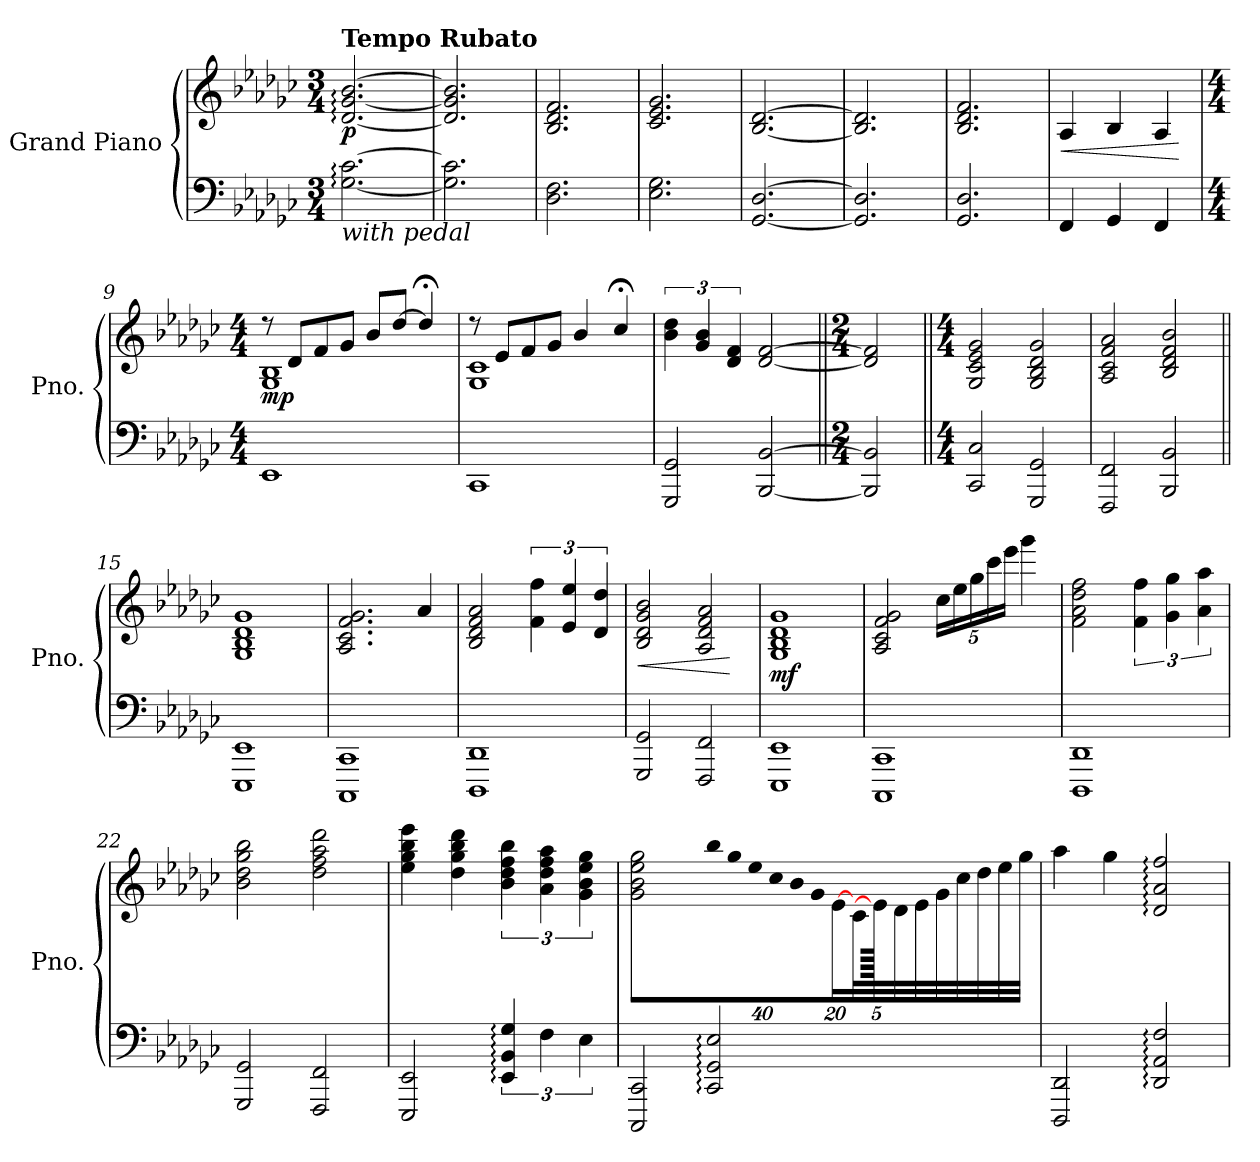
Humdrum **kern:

**kern	**kern	**dynam
*part1	*part1	*part1
*staff2	*staff1	*staff1/2
*I"Grand Piano	*	*
*I'Pno.	*	*
*clefF4	*clefG2	*
*k[b-e-a-d-g-c-]	*k[b-e-a-d-g-c-]	*
*M3/4	*M3/4	*
*MM85	*MM85	*
=1	=1	=1
!	!LO:TX:a:B:t=Tempo Rubato	!
!LO:TX:b:i:t=with pedal	!	!
!	!	!LO:DY:b
[2.G-\: [2.c-\:	[2.d-/: [2.g-/: [2.b-/:	p
=2	=2	=2
2.G-\] 2.c-\]	2.d-/] 2.g-/] 2.b-/]	.
=3	=3	=3
2.D-\ 2.F\	2.B-/ 2.d-/ 2.f/	.
=4	=4	=4
2.E-\ 2.G-\	2.c-/ 2.e-/ 2.g-/	.
=5	=5	=5
[2.GG-/ [2.D-/	[2.B-/ [2.d-/	.
=6	=6	=6
2.GG-/] 2.D-/]	2.B-/] 2.d-/]	.
=7	=7	=7
2.GG-/ 2.D-/	2.B-/ 2.d-/ 2.f/	.
=8	=8	=8
!	!	!LO:HP:b
4FF/	4A-/	<
4GG-/	4B-/	.
4FF/	4A-/	.
.	.	[
=9	=9	=9
*M4/4	*M4/4	*
*	*^	*
!	!	!	!LO:DY:b
1EE-	8r	1G- 1B-	mp
.	8d-/L	.	.
.	8f/	.	.
.	8g-/J	.	.
.	8b-/L	.	.
.	[8dd-/J	.	.
.	4dd-;</]	.	.
=10	=10	=10	=10
1CC-	8r	1G- 1c-	.
.	8e-/L	.	.
.	8f/	.	.
.	8g-/J	.	.
.	4b-/	.	.
.	4cc-;</	.	.
*	*v	*v	*
=11	=11	=11
2GGG-/ 2GG-/	6b-\ 6dd-\	.
.	6g-/ 6b-/	.
.	6d-/ 6f/	.
[2BBB-/ [2BB-/	[2d-/ [2f/	.
=12||	=12||	=12||
*M2/4	*M2/4	*
2BBB-/] 2BB-/]	2d-/] 2f/]	.
!!LO:LB:g=z
=13||	=13||	=13||
*M4/4	*M4/4	*
2CC-/ 2C-/	2G-/ 2c-/ 2e-/ 2g-/	.
2GGG-/ 2GG-/	2G-/ 2B-/ 2d-/ 2g-/	.
=14	=14	=14
2FFF/ 2FF/	2A-/ 2c-/ 2f/ 2a-/	.
2BBB-/ 2BB-/	2B-/ 2d-/ 2f/ 2b-/	.
=15||	=15||	=15||
1EEE- 1EE-	1G- 1B- 1d- 1g-	.
=16	=16	=16
1CCC- 1CC-	2.A-/ 2.c-/ 2.f/ 2.g-/	.
.	4a-/	.
=17	=17	=17
1DDD- 1DD-	2B-/ 2d-/ 2f/ 2a-/	.
.	6f\ 6ff\	.
.	6e-/ 6ee-/	.
.	6d-/ 6dd-/	.
=18	=18	=18
!	!	!LO:HP:b
2GGG-/ 2GG-/	2B-/ 2d-/ 2g-/ 2b-/	<
2FFF/ 2FF/	2A-/ 2d-/ 2f/ 2a-/	.
.	.	[
=19	=19	=19
!	!	!LO:DY:b
1EEE- 1EE-	1G- 1B- 1d- 1g-	mf
=20	=20	=20
1CCC- 1CC-	2A-/ 2c-/ 2f/ 2g-/	.
*	*Xbrackettup	*
.	20cc-\LL	.
.	20ee-\	.
.	20gg-\	.
.	20ccc-\	.
.	20eee-\JJ	.
.	4ggg-\	.
=21	=21	=21
1DDD- 1DD-	2f\ 2a-\ 2dd-\ 2ff\	.
*	*brackettup	*
.	6f\ 6ff\	.
.	6g-\ 6gg-\	.
.	6a-\ 6aa-\	.
=22	=22	=22
2GGG-/ 2GG-/	2b-\ 2dd-\ 2gg-\ 2bb-\	.
2FFF/ 2FF/	2dd-\ 2ff\ 2aa-\ 2ddd-\	.
!!LO:LB:g=z
=23	=23	=23
2EEE-/ 2EE-/	4ee-\ 4gg-\ 4bb-\ 4eee-\	.
.	4dd-\ 4gg-\ 4bb-\ 4ddd-\	.
6EE-/: 6BB-/: 6G-/:	6b-\ 6dd-\ 6ff\ 6bb-\	.
6F\	6a-\ 6dd-\ 6ff\ 6aa-\	.
6E-\	6g-\ 6b-\ 6ee-\ 6gg-\	.
=24	=24	=24
2CCC-/ 2CC-/	2g-\ 2b-\ 2ee-\ 2gg-\	.
*	*Xbrackettup	*
!	!LO:N:vis=16	!
2CC-/: 2GG-/: 2E-/:	640%23bb-\LL	.
!	!LO:N:vis=16	!
.	640%23gg-\	.
!	!LO:N:vis=16	!
.	640%23ee-\	.
!	!LO:N:vis=16	!
.	640%23cc-\	.
!	!LO:N:vis=16	!
.	640%23b-\	.
!	!LO:N:vis=16	!
.	640%23g-\	.
.	[320%11e-\JJ	.
.	32c-/LLL	.
.	640e-\JJ]	.
.	32d-/	.
.	32e-/	.
.	32g-/	.
.	32cc-/	.
.	32dd-/	.
.	32ee-/	.
.	32gg-/JJJ	.
640ryy	.	.
=25	=25	=25
2DDD-/ 2DD-/	4aa-\	.
.	4gg-\	.
2DD-/: 2AA-/: 2F/:	2d-/: 2a-/: 2ff/:	.
=	=	=
*-	*-	*-
